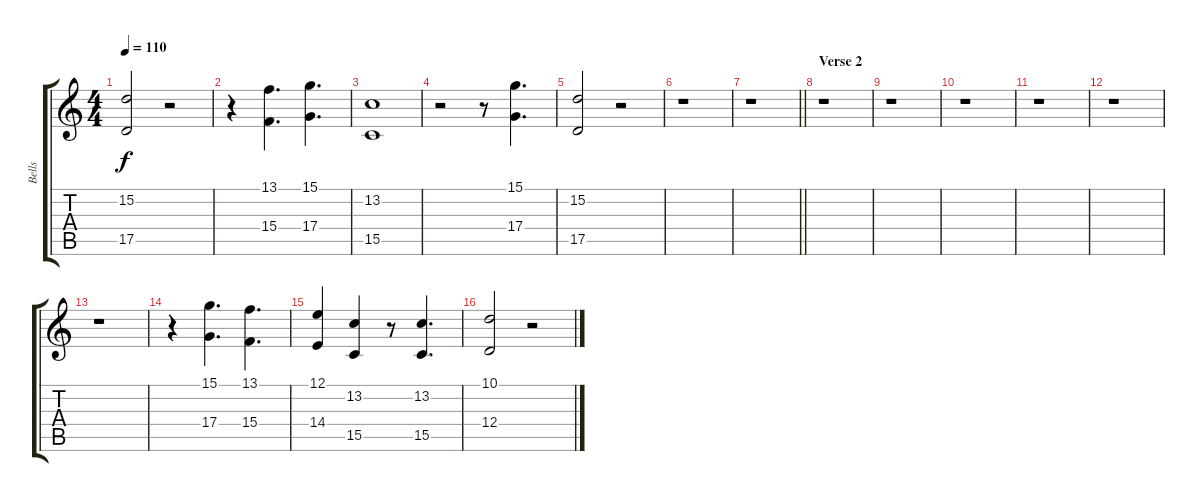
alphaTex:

\track ("Bells" "Bells") {instrument musicbox}
\staff {score tabs}
\tuning (E4 B3 G3 D3 A2 E2) {hide}
\ts (4 4)
\tempo 110
\clef g2
\ks c
(15.2 17.5).2{dy f} r.2 |
r.4 (13.1 15.4).4{d} (15.1 17.4).4{d} |
(13.2 15.5).1 |
r.2 r.8 (15.1 17.4).4{d} |
(15.2 17.5).2 r.2 |
r.1 |
\barLineRight lightlight
r.1 |
\section ("" "Verse 2")
r.1 |
r.1 |
r.1 |
r.1 |
r.1 |
r.1 |
r.4 (15.1 17.4).4{d} (13.1 15.4).4{d} |
(12.1 14.4).4 (13.2 15.5).4 r.8 (13.2 15.5).4{d} |
(10.1 12.4).2 r.2
